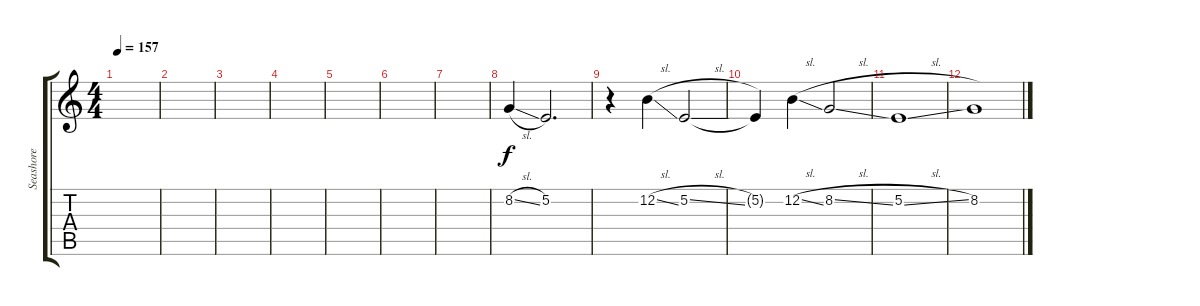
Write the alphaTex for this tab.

\track ("Seashore" "Seashore") {instrument seashore}
\staff {score tabs}
\tuning (E4 B3 G3 D3 A2 E2) {hide}
\ts (4 4)
\tempo 157
\clef g2
\ks c
|
|
|
|
|
|
|
8.2{sl}.4 5.2.2{d} |
r.4 12.2{sl}.4 5.2{sl}.2 |
5.2{t}.4 12.2{sl}.4 8.2{sl}.2 |
5.2{sl}.1 |
8.2.1
